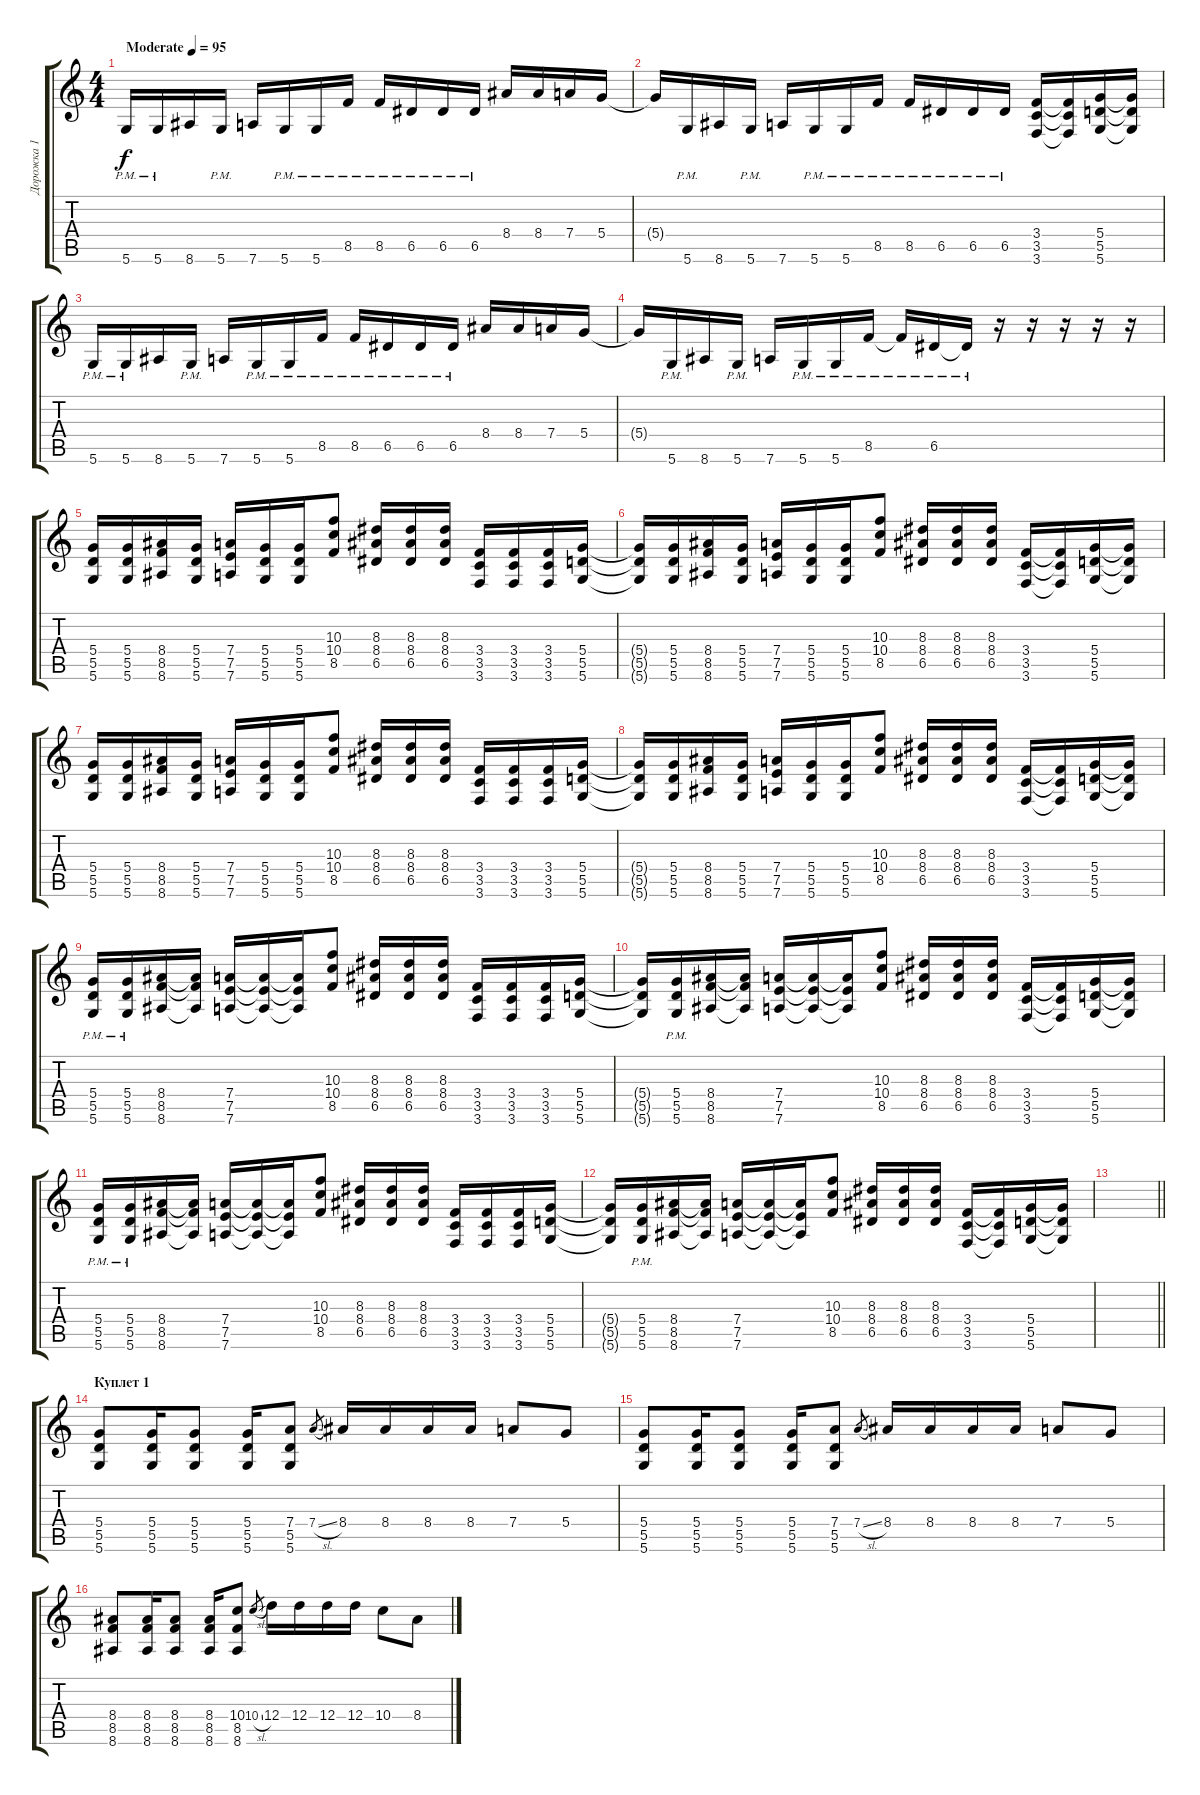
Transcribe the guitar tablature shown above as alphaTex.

\track ("Дорожка 1" "Дорожка 1") {instrument distortionguitar}
\staff {score tabs}
\tuning (E4 B3 G3 D3 A2 D2) {hide}
\ts (4 4)
\tempo (95 "Moderate")
\clef g2
\ks c
5.6{pm}.16{dy f instrument distortionguitar} 5.6{pm}.16 8.6.16 5.6{pm}.16 7.6.16 5.6{pm}.16 5.6{pm}.16 8.5{pm}.16 8.5{pm}.16 6.5{pm}.16 6.5{pm}.16 6.5{pm}.16 8.4.16 8.4.16 7.4.16 5.4.16 |
5.4{t}.16 5.6{pm}.16 8.6.16 5.6{pm}.16 7.6.16 5.6{pm}.16 5.6{pm}.16 8.5{pm}.16 8.5{pm}.16 6.5{pm}.16 6.5{pm}.16 6.5{pm}.16 (3.4 3.5 3.6).16 (3.4{t} 3.5{t} 3.6{t}).16 (5.4 5.5 5.6).16 (5.4{t} 5.5{t} 5.6{t}).16 |
5.6{pm}.16 5.6{pm}.16 8.6.16 5.6{pm}.16 7.6.16 5.6{pm}.16 5.6{pm}.16 8.5{pm}.16 8.5{pm}.16 6.5{pm}.16 6.5{pm}.16 6.5{pm}.16 8.4.16 8.4.16 7.4.16 5.4.16 |
5.4{t}.16 5.6{pm}.16 8.6.16 5.6{pm}.16 7.6.16 5.6{pm}.16 5.6{pm}.16 8.5{pm}.16 8.5{pm t}.16 6.5{pm}.16 6.5{pm t}.16 r.16 r.16 r.16 r.16 r.16 |
(5.4 5.5 5.6).16 (5.4 5.5 5.6).16 (8.4 8.5 8.6).16 (5.4 5.5 5.6).16 (7.4 7.5 7.6).16 (5.4 5.5 5.6).16 (5.4 5.5 5.6).16 (10.3 10.4 8.5).8 (8.3 8.4 6.5).16 (8.3 8.4 6.5).16 (8.3 8.4 6.5).16 (3.4 3.5 3.6).16 (3.4 3.5 3.6).16 (3.4 3.5 3.6).16 (5.4 5.5 5.6).16 |
(5.4{t} 5.5{t} 5.6{t}).16 (5.4 5.5 5.6).16 (8.4 8.5 8.6).16 (5.4 5.5 5.6).16 (7.4 7.5 7.6).16 (5.4 5.5 5.6).16 (5.4 5.5 5.6).16 (10.3 10.4 8.5).8 (8.3 8.4 6.5).16 (8.3 8.4 6.5).16 (8.3 8.4 6.5).16 (3.4 3.5 3.6).16 (3.4{t} 3.5{t} 3.6{t}).16 (5.4 5.5 5.6).16 (5.4{t} 5.5{t} 5.6{t}).16 |
(5.4 5.5 5.6).16 (5.4 5.5 5.6).16 (8.4 8.5 8.6).16 (5.4 5.5 5.6).16 (7.4 7.5 7.6).16 (5.4 5.5 5.6).16 (5.4 5.5 5.6).16 (10.3 10.4 8.5).8 (8.3 8.4 6.5).16 (8.3 8.4 6.5).16 (8.3 8.4 6.5).16 (3.4 3.5 3.6).16 (3.4 3.5 3.6).16 (3.4 3.5 3.6).16 (5.4 5.5 5.6).16 |
(5.4{t} 5.5{t} 5.6{t}).16 (5.4 5.5 5.6).16 (8.4 8.5 8.6).16 (5.4 5.5 5.6).16 (7.4 7.5 7.6).16 (5.4 5.5 5.6).16 (5.4 5.5 5.6).16 (10.3 10.4 8.5).8 (8.3 8.4 6.5).16 (8.3 8.4 6.5).16 (8.3 8.4 6.5).16 (3.4 3.5 3.6).16 (3.4{t} 3.5{t} 3.6{t}).16 (5.4 5.5 5.6).16 (5.4{t} 5.5{t} 5.6{t}).16 |
(5.4 5.5 5.6{pm}).16 (5.4 5.5 5.6{pm}).16 (8.4 8.5 8.6).16 (8.4{t} 8.5{t} 8.6{t}).16 (7.4 7.5 7.6).16 (7.4{t} 7.5{t} 7.6{t}).16 (7.4{t} 7.5{t} 7.6{t}).16 (10.3 10.4 8.5).8 (8.3 8.4 6.5).16 (8.3 8.4 6.5).16 (8.3 8.4 6.5).16 (3.4 3.5 3.6).16 (3.4 3.5 3.6).16 (3.4 3.5 3.6).16 (5.4 5.5 5.6).16 |
(5.4{t} 5.5{t} 5.6{t}).16 (5.4 5.5 5.6{pm}).16 (8.4 8.5 8.6).16 (8.4{t} 8.5{t} 8.6{t}).16 (7.4 7.5 7.6).16 (7.4{t} 7.5{t} 7.6{t}).16 (7.4{t} 7.5{t} 7.6{t}).16 (10.3 10.4 8.5).8 (8.3 8.4 6.5).16 (8.3 8.4 6.5).16 (8.3 8.4 6.5).16 (3.4 3.5 3.6).16 (3.4{t} 3.5{t} 3.6{t}).16 (5.4 5.5 5.6).16 (5.4{t} 5.5{t} 5.6{t}).16 |
(5.4 5.5 5.6{pm}).16 (5.4 5.5 5.6{pm}).16 (8.4 8.5 8.6).16 (8.4{t} 8.5{t} 8.6{t}).16 (7.4 7.5 7.6).16 (7.4{t} 7.5{t} 7.6{t}).16 (7.4{t} 7.5{t} 7.6{t}).16 (10.3 10.4 8.5).8 (8.3 8.4 6.5).16 (8.3 8.4 6.5).16 (8.3 8.4 6.5).16 (3.4 3.5 3.6).16 (3.4 3.5 3.6).16 (3.4 3.5 3.6).16 (5.4 5.5 5.6).16 |
(5.4{t} 5.5{t} 5.6{t}).16 (5.4 5.5 5.6{pm}).16 (8.4 8.5 8.6).16 (8.4{t} 8.5{t} 8.6{t}).16 (7.4 7.5 7.6).16 (7.4{t} 7.5{t} 7.6{t}).16 (7.4{t} 7.5{t} 7.6{t}).16 (10.3 10.4 8.5).8 (8.3 8.4 6.5).16 (8.3 8.4 6.5).16 (8.3 8.4 6.5).16 (3.4 3.5 3.6).16 (3.4{t} 3.5{t} 3.6{t}).16 (5.4 5.5 5.6).16 (5.4{t} 5.5{t} 5.6{t}).16 |
\barLineRight lightlight
|
\section ("" "Куплет 1")
(5.4 5.5 5.6).8 (5.4 5.5 5.6).16 (5.4 5.5 5.6).8 (5.4 5.5 5.6).16 (7.4 5.5 5.6).8 7.4{sl}.8{gr} 8.4.16 8.4.16 8.4.16 8.4.16 7.4.8 5.4.8 |
(5.4 5.5 5.6).8 (5.4 5.5 5.6).16 (5.4 5.5 5.6).8 (5.4 5.5 5.6).16 (7.4 5.5 5.6).8 7.4{sl}.8{gr} 8.4.16 8.4.16 8.4.16 8.4.16 7.4.8 5.4.8 |
(8.4 8.5 8.6).8 (8.4 8.5 8.6).16 (8.4 8.5 8.6).8 (8.4 8.5 8.6).16 (10.4 8.5 8.6).8 10.4{sl}.8{gr} 12.4.16 12.4.16 12.4.16 12.4.16 10.4.8 8.4.8
